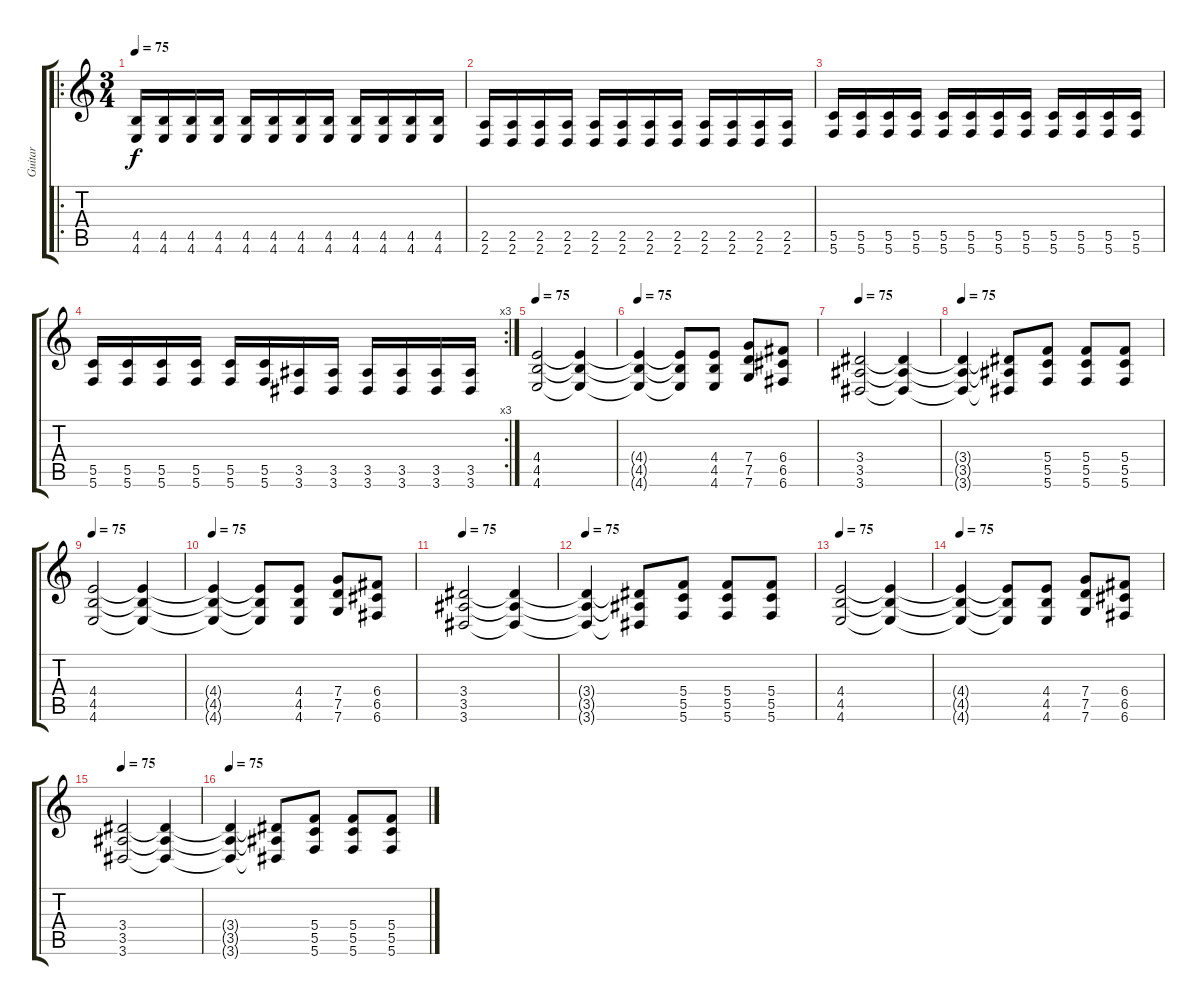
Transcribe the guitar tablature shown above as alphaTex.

\track ("Guitar" "Guitar") {instrument distortionguitar}
\staff {score tabs}
\tuning (D4 A3 F3 C3 G2 C2) {hide}
\ro
\ts (3 4)
\tempo 75
\clef g2
\ks c
(4.5 4.6).16{dy f} (4.5 4.6).16 (4.5 4.6).16 (4.5 4.6).16 (4.5 4.6).16 (4.5 4.6).16 (4.5 4.6).16 (4.5 4.6).16 (4.5 4.6).16 (4.5 4.6).16 (4.5 4.6).16 (4.5 4.6).16 |
(2.5 2.6).16 (2.5 2.6).16 (2.5 2.6).16 (2.5 2.6).16 (2.5 2.6).16 (2.5 2.6).16 (2.5 2.6).16 (2.5 2.6).16 (2.5 2.6).16 (2.5 2.6).16 (2.5 2.6).16 (2.5 2.6).16 |
(5.5 5.6).16 (5.5 5.6).16 (5.5 5.6).16 (5.5 5.6).16 (5.5 5.6).16 (5.5 5.6).16 (5.5 5.6).16 (5.5 5.6).16 (5.5 5.6).16 (5.5 5.6).16 (5.5 5.6).16 (5.5 5.6).16 |
\rc 3
(5.5 5.6).16 (5.5 5.6).16 (5.5 5.6).16 (5.5 5.6).16 (5.5 5.6).16 (5.5 5.6).16 (3.5 3.6).16 (3.5 3.6).16 (3.5 3.6).16 (3.5 3.6).16 (3.5 3.6).16 (3.5 3.6).16 |
\tempo 75
(4.4 4.5 4.6).2 (4.4{t} 4.5{t} 4.6{t}).4 |
\tempo 75
(4.4{t} 4.5{t} 4.6{t}).4 (4.4{t} 4.5{t} 4.6{t}).8 (4.4 4.5 4.6).8 (7.4 7.5 7.6).8 (6.4 6.5 6.6).8 |
\tempo 75
(3.4 3.5 3.6).2 (3.4{t} 3.5{t} 3.6{t}).4 |
\tempo 75
(3.4{t} 3.5{t} 3.6{t}).4 (3.4{t} 3.5{t} 3.6{t}).8 (5.4 5.5 5.6).8 (5.4 5.5 5.6).8 (5.4 5.5 5.6).8 |
\tempo 75
(4.4 4.5 4.6).2 (4.4{t} 4.5{t} 4.6{t}).4 |
\tempo 75
(4.4{t} 4.5{t} 4.6{t}).4 (4.4{t} 4.5{t} 4.6{t}).8 (4.4 4.5 4.6).8 (7.4 7.5 7.6).8 (6.4 6.5 6.6).8 |
\tempo 75
(3.4 3.5 3.6).2 (3.4{t} 3.5{t} 3.6{t}).4 |
\tempo 75
(3.4{t} 3.5{t} 3.6{t}).4 (3.4{t} 3.5{t} 3.6{t}).8 (5.4 5.5 5.6).8 (5.4 5.5 5.6).8 (5.4 5.5 5.6).8 |
\tempo 75
(4.4 4.5 4.6).2 (4.4{t} 4.5{t} 4.6{t}).4 |
\tempo 75
(4.4{t} 4.5{t} 4.6{t}).4 (4.4{t} 4.5{t} 4.6{t}).8 (4.4 4.5 4.6).8 (7.4 7.5 7.6).8 (6.4 6.5 6.6).8 |
\tempo 75
(3.4 3.5 3.6).2 (3.4{t} 3.5{t} 3.6{t}).4 |
\tempo 75
(3.4{t} 3.5{t} 3.6{t}).4 (3.4{t} 3.5{t} 3.6{t}).8 (5.4 5.5 5.6).8 (5.4 5.5 5.6).8 (5.4 5.5 5.6).8
